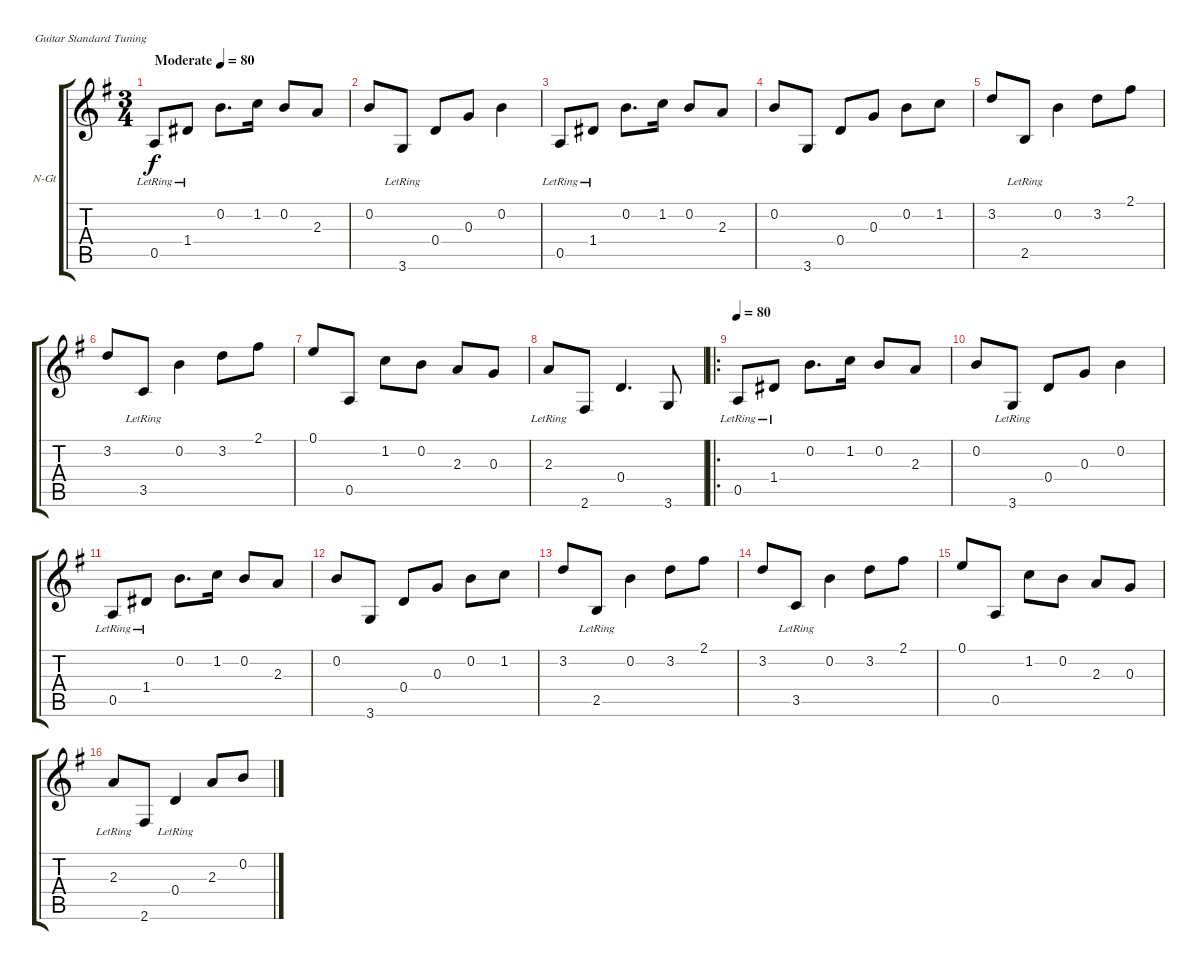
\bracketExtendMode groupsimilarinstruments
\firstSystemTrackNameOrientation horizontal
\otherSystemsTrackNameOrientation horizontal
\track ("Track 1" "N-Gt") {instrument acousticguitarnylon}
\staff {score tabs}
\tuning (E4 B3 G3 D3 A2 E2)
\ts (3 4)
\beaming (8 2 2 2)
\tempo (80 "Moderate")
\clef g2
\ks g
0.5{lr}.8{dy f instrument acousticguitarnylon} 1.4{lr}.8 0.2.8{d} 1.2.16 0.2.8 2.3.8 |
0.2.8 3.6{lr}.8 0.4.8 0.3.8 0.2.4 |
0.5{lr}.8 1.4{lr}.8 0.2.8{d} 1.2.16 0.2.8 2.3.8 |
0.2.8 3.6.8 0.4.8 0.3.8 0.2.8 1.2.8 |
3.2.8 2.5{lr}.8 0.2.4 3.2.8 2.1.8 |
3.2.8 3.5{lr}.8 0.2.4 3.2.8 2.1.8 |
0.1.8 0.5.8 1.2.8 0.2.8 2.3.8 0.3.8 |
2.3{lr}.8 2.6.8 0.4.4{d} 3.6.8 |
\ro
\tempo 80
0.5{lr}.8 1.4{lr}.8 0.2.8{d} 1.2.16 0.2.8 2.3.8 |
0.2.8 3.6{lr}.8 0.4.8 0.3.8 0.2.4 |
0.5{lr}.8 1.4{lr}.8 0.2.8{d} 1.2.16 0.2.8 2.3.8 |
0.2.8 3.6.8 0.4.8 0.3.8 0.2.8 1.2.8 |
3.2.8 2.5{lr}.8 0.2.4 3.2.8 2.1.8 |
3.2.8 3.5{lr}.8 0.2.4 3.2.8 2.1.8 |
0.1.8 0.5.8 1.2.8 0.2.8 2.3.8 0.3.8 |
2.3{lr}.8 2.6.8 0.4{lr}.4 2.3.8 0.2.8
